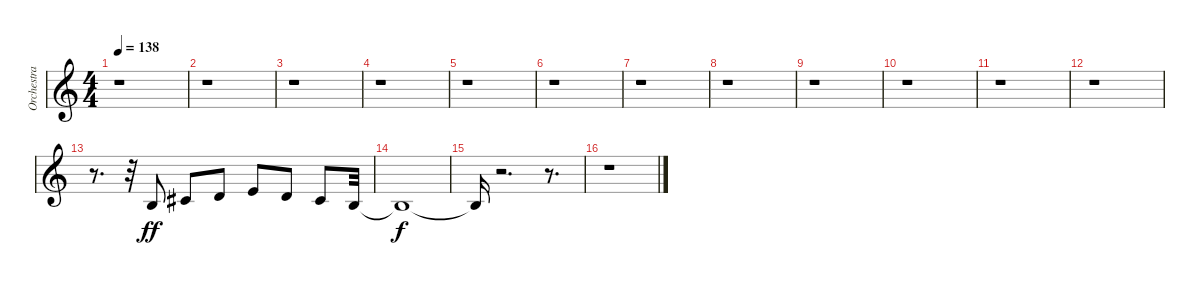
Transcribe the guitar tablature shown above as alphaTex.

\track (" Orchestral Strings 2" " Orchestra") {instrument stringensemble2}
\staff {score}
\tuning (E4 B3 G3 D3 A2 E2) {hide}
\ts (4 4)
\tempo 138
\clef g2
\ks c
r.1{dy f} |
r.1 |
r.1 |
r.1 |
r.1 |
r.1 |
r.1 |
r.1 |
r.1 |
r.1 |
r.1 |
r.1 |
r.8{d} r.32 0.2.8{dy ff} 2.2.8 3.2.8 0.1.8 3.2.8 2.2.8 0.2.32 |
0.2{t}.1{dy f} |
0.2{t}.16 r.2{d} r.8{d} |
r.1
